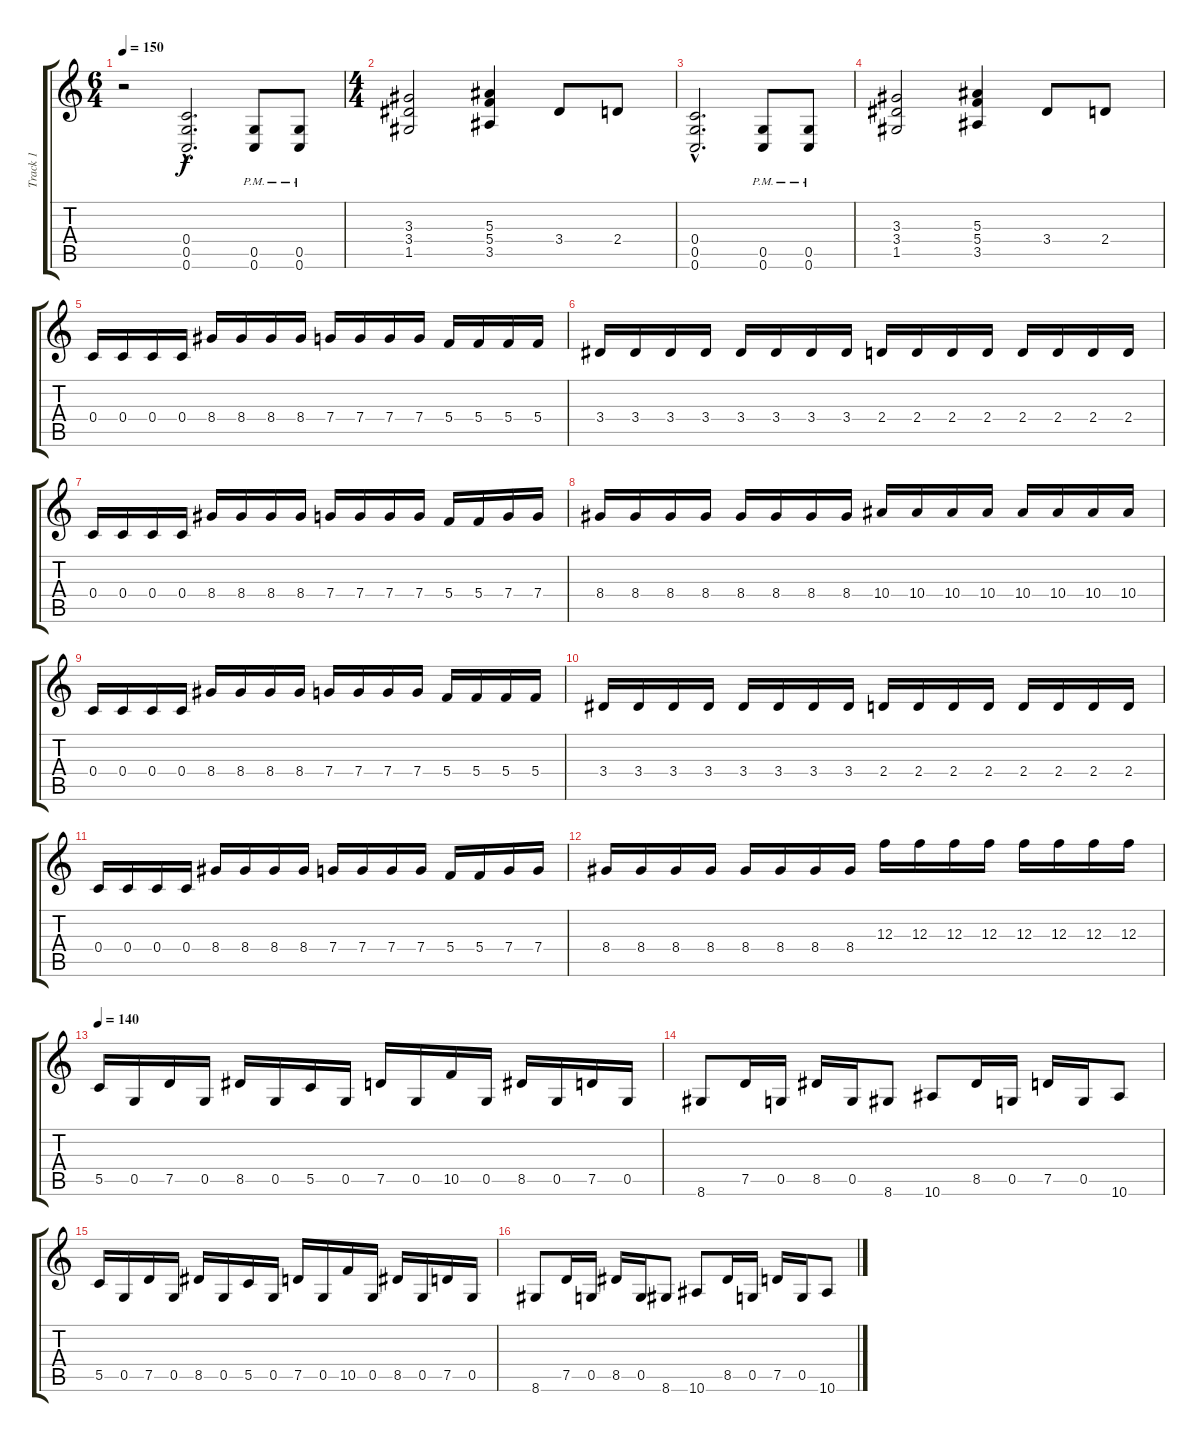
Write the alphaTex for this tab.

\track ("Track 1" "Track 1") {instrument distortionguitar}
\staff {score tabs}
\tuning (D4 A3 F3 C3 G2 C2) {hide}
\ts (6 4)
\tempo 150
\clef g2
\ks c
r.2{dy f instrument distortionguitar} (0.4{hac} 0.5{hac} 0.6{hac}).2{d} (0.5{pm} 0.6{pm}).8 (0.5{pm} 0.6{pm}).8 |
\ts (4 4)
(3.3 3.4 1.5).2 (5.3 5.4 3.5).4 3.4.8 2.4.8 |
(0.4{hac} 0.5{hac} 0.6{hac}).2{d} (0.5{pm} 0.6{pm}).8 (0.5{pm} 0.6{pm}).8 |
(3.3 3.4 1.5).2 (5.3 5.4 3.5).4 3.4.8 2.4.8 |
0.4.16 0.4.16 0.4.16 0.4.16 8.4.16 8.4.16 8.4.16 8.4.16 7.4.16 7.4.16 7.4.16 7.4.16 5.4.16 5.4.16 5.4.16 5.4.16 |
3.4.16 3.4.16 3.4.16 3.4.16 3.4.16 3.4.16 3.4.16 3.4.16 2.4.16 2.4.16 2.4.16 2.4.16 2.4.16 2.4.16 2.4.16 2.4.16 |
0.4.16 0.4.16 0.4.16 0.4.16 8.4.16 8.4.16 8.4.16 8.4.16 7.4.16 7.4.16 7.4.16 7.4.16 5.4.16 5.4.16 7.4.16 7.4.16 |
8.4.16 8.4.16 8.4.16 8.4.16 8.4.16 8.4.16 8.4.16 8.4.16 10.4.16 10.4.16 10.4.16 10.4.16 10.4.16 10.4.16 10.4.16 10.4.16 |
0.4.16 0.4.16 0.4.16 0.4.16 8.4.16 8.4.16 8.4.16 8.4.16 7.4.16 7.4.16 7.4.16 7.4.16 5.4.16 5.4.16 5.4.16 5.4.16 |
3.4.16 3.4.16 3.4.16 3.4.16 3.4.16 3.4.16 3.4.16 3.4.16 2.4.16 2.4.16 2.4.16 2.4.16 2.4.16 2.4.16 2.4.16 2.4.16 |
0.4.16 0.4.16 0.4.16 0.4.16 8.4.16 8.4.16 8.4.16 8.4.16 7.4.16 7.4.16 7.4.16 7.4.16 5.4.16 5.4.16 7.4.16 7.4.16 |
8.4.16 8.4.16 8.4.16 8.4.16 8.4.16 8.4.16 8.4.16 8.4.16 12.3.16 12.3.16 12.3.16 12.3.16 12.3.16 12.3.16 12.3.16 12.3.16 |
\tempo 140
5.5.16 0.5.16 7.5.16 0.5.16 8.5.16 0.5.16 5.5.16 0.5.16 7.5.16 0.5.16 10.5.16 0.5.16 8.5.16 0.5.16 7.5.16 0.5.16 |
8.6.8 7.5.16 0.5.16 8.5.16 0.5.16 8.6.8 10.6.8 8.5.16 0.5.16 7.5.16 0.5.16 10.6.8 |
5.5.16 0.5.16 7.5.16 0.5.16 8.5.16 0.5.16 5.5.16 0.5.16 7.5.16 0.5.16 10.5.16 0.5.16 8.5.16 0.5.16 7.5.16 0.5.16 |
8.6.8 7.5.16 0.5.16 8.5.16 0.5.16 8.6.8 10.6.8 8.5.16 0.5.16 7.5.16 0.5.16 10.6.8
